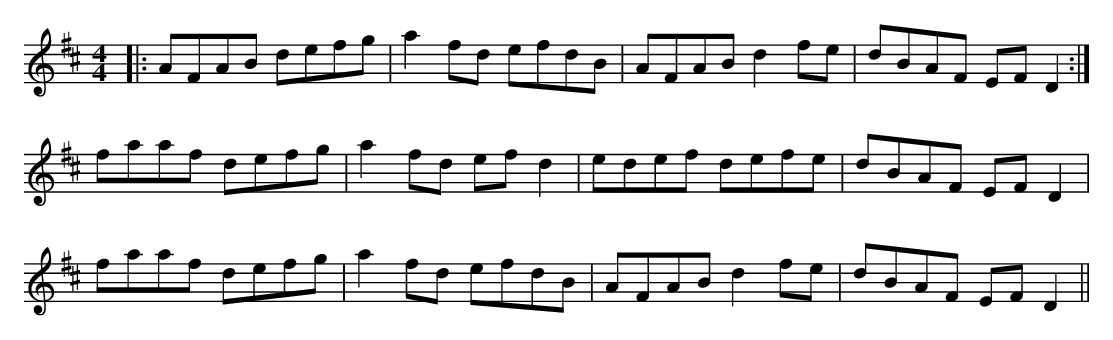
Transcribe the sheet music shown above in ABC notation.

X:1
M:4/4
K:D
|:AFAB defg|a2fd efdB|AFAB d2fe|dBAF EFD2:|
faaf defg|a2fd efd2|edef defe|dBAF EF D2|
faaf defg|a2fd efdB|AFAB d2fe|dBAF EFD2||
